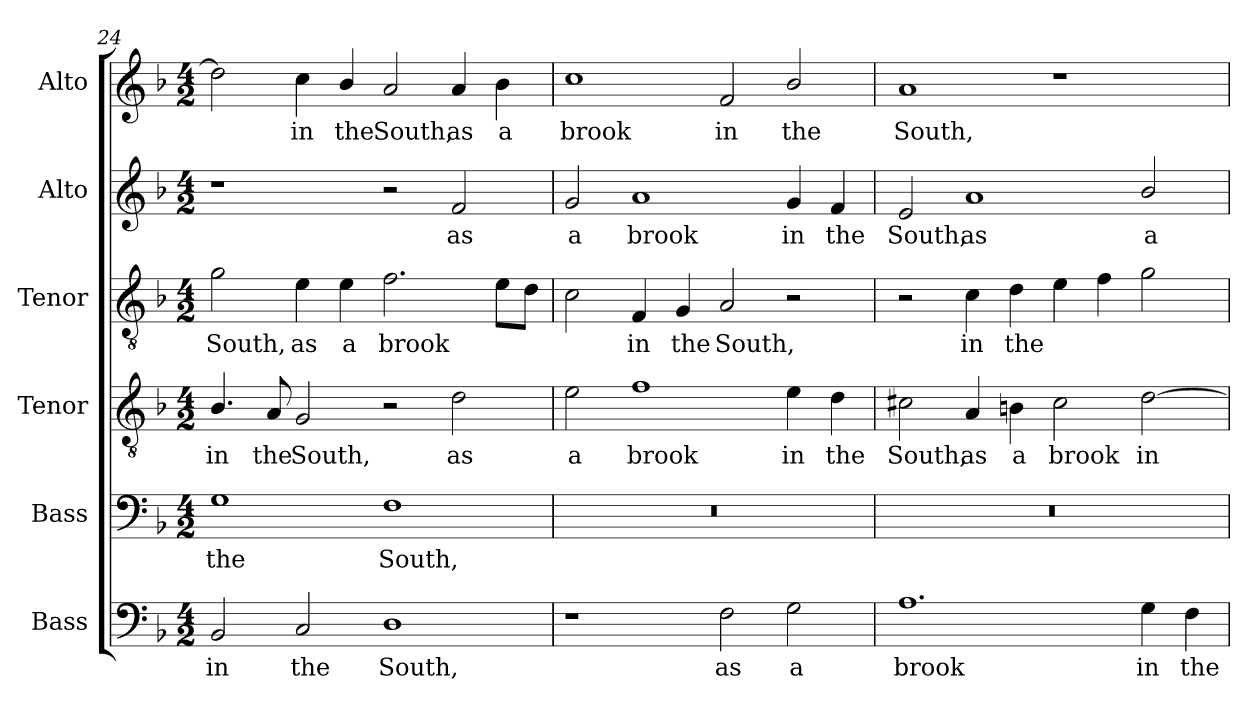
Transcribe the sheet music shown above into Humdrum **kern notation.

**kern	**text	**kern	**text	**kern	**text	**kern	**text	**kern	**text	**kern	**text
*part6	*part6	*part5	*part5	*part4	*part4	*part3	*part3	*part2	*part2	*part1	*part1
*staff6	*staff6	*staff5	*staff5	*staff4	*staff4	*staff3	*staff3	*staff2	*staff2	*staff1	*staff1
*I"Bass	*	*I"Bass	*	*I"Tenor	*	*I"Tenor	*	*I"Alto	*	*I"Alto	*
*I'B.	*	*I'B.	*	*	*	*	*	*	*	*	*
*clefF4	*	*clefF4	*	*clefGv2	*	*clefGv2	*	*clefG2	*	*clefG2	*
*	*	*	*	*ITrd7c12	*	*ITrd7c12	*	*	*	*	*
*k[b-]	*	*k[b-]	*	*k[b-]	*	*k[b-]	*	*k[b-]	*	*k[b-]	*
*F:	*	*F:	*	*F:	*	*F:	*	*F:	*	*F:	*
*M4/2	*	*M4/2	*	*M4/2	*	*M4/2	*	*M4/2	*	*M4/2	*
=24	=24	=24	=24	=24	=24	=24	=24	=24	=24	=24	=24
!	!LO:LY:b:color=#000000	!	!	!	!	!	!	!	!	!	!
!	!	!	!LO:LY:b:color=#000000	!	!	!	!	!	!	!	!
!	!	!	!	!	!LO:LY:b:color=#000000	!	!	!	!	!	!
!	!	!	!	!	!	!	!LO:LY:b:color=#000000	!	!	!	!
2BB-i/	in	1Gi	the	4.BB-i/	in	2Gi\	South,	1r	.	2ddi\]	.
!	!	!	!	!	!LO:LY:b:color=#000000	!	!	!	!	!	!
.	.	.	.	8AAi/	the	.	.	.	.	.	.
!	!LO:LY:b:color=#000000	!	!	!	!	!	!	!	!	!	!
!	!	!	!	!	!LO:LY:b:color=#000000	!	!	!	!	!	!
!	!	!	!	!	!	!	!LO:LY:b:color=#000000	!	!	!	!
!	!	!	!	!	!	!	!	!	!	!	!LO:LY:b:color=#000000
2Ci/	the	.	.	2GGi/	South,	4Ei\	as	.	.	4cci\	in
!	!	!	!	!	!	!	!LO:LY:b:color=#000000	!	!	!	!
!	!	!	!	!	!	!	!	!	!	!	!LO:LY:b:color=#000000
.	.	.	.	.	.	4Ei\	a	.	.	4b-i/	the
!	!LO:LY:b:color=#000000	!	!	!	!	!	!	!	!	!	!
!	!	!	!LO:LY:b:color=#000000	!	!	!	!	!	!	!	!
!	!	!	!	!	!	!	!LO:LY:b:color=#000000	!	!	!	!
!	!	!	!	!	!	!	!	!	!	!	!LO:LY:b:color=#000000
1Di	South,	1Fi	South,	2r	.	2.Fi\	brook	2r	.	2ai/	South,
!	!	!	!	!	!LO:LY:b:color=#000000	!	!	!	!	!	!
!	!	!	!	!	!	!	!	!	!LO:LY:b:color=#000000	!	!
!	!	!	!	!	!	!	!	!	!	!	!LO:LY:b:color=#000000
.	.	.	.	2Di\	as	.	.	2fi/	as	4ai/	as
!	!	!	!	!	!	!	!	!	!	!	!LO:LY:b:color=#000000
.	.	.	.	.	.	8Ei\L	.	.	.	4b-i\	a
.	.	.	.	.	.	8Di\J	.	.	.	.	.
!!LO:PB:g=z
=25	=25	=25	=25	=25	=25	=25	=25	=25	=25	=25	=25
!	!	!LO:N:vis=1	!	!	!	!	!	!	!	!	!
!	!	!	!	!	!LO:LY:b:color=#000000	!	!	!	!	!	!
!	!	!	!	!	!	!	!	!	!LO:LY:b:color=#000000	!	!
!	!	!	!	!	!	!	!	!	!	!	!LO:LY:b:color=#000000
1r	.	0r	.	2Ei\	a	2Ci\	.	2gi/	a	1cci	brook
!	!	!	!	!	!LO:LY:b:color=#000000	!	!	!	!	!	!
!	!	!	!	!	!	!	!LO:LY:b:color=#000000	!	!	!	!
!	!	!	!	!	!	!	!	!	!LO:LY:b:color=#000000	!	!
.	.	.	.	1Fi	brook	4FFi/	in	1ai	brook	.	.
!	!	!	!	!	!	!	!LO:LY:b:color=#000000	!	!	!	!
.	.	.	.	.	.	4GGi/	the	.	.	.	.
!	!LO:LY:b:color=#000000	!	!	!	!	!	!	!	!	!	!
!	!	!	!	!	!	!	!LO:LY:b:color=#000000	!	!	!	!
!	!	!	!	!	!	!	!	!	!	!	!LO:LY:b:color=#000000
2Fi\	as	.	.	.	.	2AAi/	South,	.	.	2fi/	in
!	!LO:LY:b:color=#000000	!	!	!	!	!	!	!	!	!	!
!	!	!	!	!	!LO:LY:b:color=#000000	!	!	!	!	!	!
!	!	!	!	!	!	!	!	!	!LO:LY:b:color=#000000	!	!
!	!	!	!	!	!	!	!	!	!	!	!LO:LY:b:color=#000000
2Gi\	a	.	.	4Ei\	in	2r	.	4gi/	in	2b-i/	the
!	!	!	!	!	!LO:LY:b:color=#000000	!	!	!	!	!	!
!	!	!	!	!	!	!	!	!	!LO:LY:b:color=#000000	!	!
.	.	.	.	4Di\	the	.	.	4fi/	the	.	.
=26	=26	=26	=26	=26	=26	=26	=26	=26	=26	=26	=26
!	!LO:LY:b:color=#000000	!LO:N:vis=1	!	!	!	!	!	!	!	!	!
!	!	!	!	!	!LO:LY:b:color=#000000	!	!	!	!	!	!
!	!	!	!	!	!	!	!	!	!LO:LY:b:color=#000000	!	!
!	!	!	!	!	!	!	!	!	!	!	!LO:LY:b:color=#000000
1.Ai	brook	0r	.	2C#Xi\	South,	2r	.	2ei/	South,	1ai	South,
!	!	!	!	!	!LO:LY:b:color=#000000	!	!	!	!	!	!
!	!	!	!	!	!	!	!LO:LY:b:color=#000000	!	!	!	!
!	!	!	!	!	!	!	!	!	!LO:LY:b:color=#000000	!	!
.	.	.	.	4AAi/	as	4Ci\	in	1ai	as	.	.
!	!	!	!	!	!LO:LY:b:color=#000000	!	!	!	!	!	!
!	!	!	!	!	!	!	!LO:LY:b:color=#000000	!	!	!	!
.	.	.	.	4BBni\	a	4Di\	the	.	.	.	.
!	!	!	!	!	!LO:LY:b:color=#000000	!	!	!	!	!	!
.	.	.	.	2C#i\	brook	4Ei\	.	.	.	1r	.
.	.	.	.	.	.	4Fi\	.	.	.	.	.
!	!LO:LY:b:color=#000000	!	!	!	!	!	!	!	!	!	!
!	!	!	!	!	!LO:LY:b:color=#000000	!	!	!	!	!	!
!	!	!	!	!	!	!	!	!	!LO:LY:b:color=#000000	!	!
4Gi\	in	.	.	[2Di\	in	2Gi\	.	2b-i/	a	.	.
!	!LO:LY:b:color=#000000	!	!	!	!	!	!	!	!	!	!
4Fi\	the	.	.	.	.	.	.	.	.	.	.
=	=	=	=	=	=	=	=	=	=	=	=
*-	*-	*-	*-	*-	*-	*-	*-	*-	*-	*-	*-
